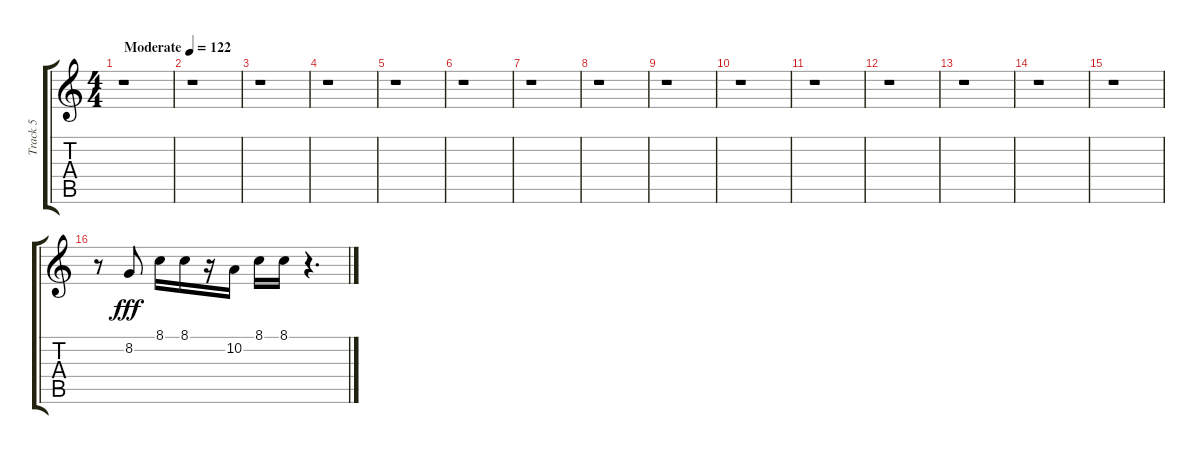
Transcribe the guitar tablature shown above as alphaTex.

\track ("Track 5" "Track 5") {instrument altosax}
\staff {score tabs}
\tuning (E4 B3 G3 D3 A2 E2) {hide}
\ts (4 4)
\tempo (122 "Moderate")
\clef g2
\ks c
r.1{dy fff instrument altosax} |
r.1 |
r.1 |
r.1 |
r.1 |
r.1 |
r.1 |
r.1 |
r.1 |
r.1 |
r.1 |
r.1 |
r.1 |
r.1 |
r.1 |
r.8 8.2.8 8.1.16 8.1.16 r.16 10.2.16 8.1.16 8.1.16 r.4{d}
